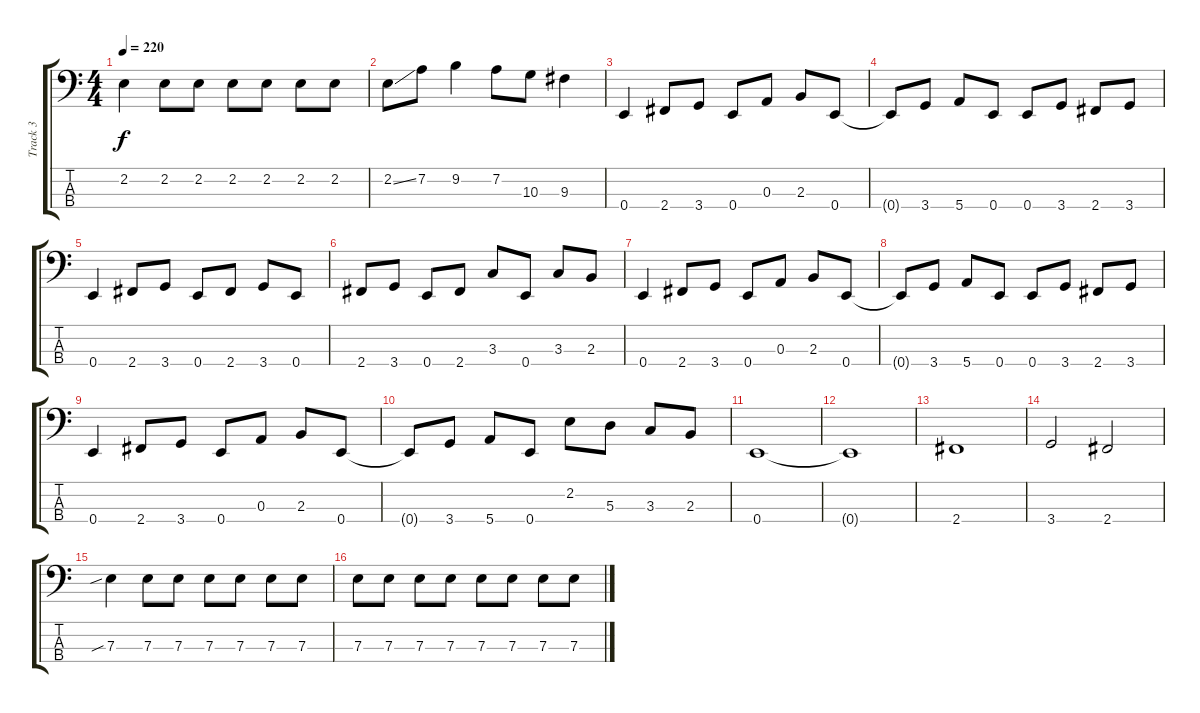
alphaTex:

\track ("Track 3" "Track 3") {instrument electricbasspick}
\staff {score tabs}
\tuning (G2 D2 A1 E1) {hide}
\ts (4 4)
\tempo 220
\clef f4
\ks c
2.2.4{dy f} 2.2.8 2.2.8 2.2.8 2.2.8 2.2.8 2.2.8 |
2.2{ss}.8 7.2.8 9.2.4 7.2.8 10.3.8 9.3.4 |
0.4.4 2.4.8 3.4.8 0.4.8 0.3.8 2.3.8 0.4.8 |
0.4{t}.8 3.4.8 5.4.8 0.4.8 0.4.8 3.4.8 2.4.8 3.4.8 |
0.4.4 2.4.8 3.4.8 0.4.8 2.4.8 3.4.8 0.4.8 |
2.4.8 3.4.8 0.4.8 2.4.8 3.3.8 0.4.8 3.3.8 2.3.8 |
0.4.4 2.4.8 3.4.8 0.4.8 0.3.8 2.3.8 0.4.8 |
0.4{t}.8 3.4.8 5.4.8 0.4.8 0.4.8 3.4.8 2.4.8 3.4.8 |
0.4.4 2.4.8 3.4.8 0.4.8 0.3.8 2.3.8 0.4.8 |
0.4{t}.8 3.4.8 5.4.8 0.4.8 2.2.8 5.3.8 3.3.8 2.3.8 |
0.4.1 |
0.4{t}.1 |
2.4.1 |
3.4.2 2.4.2 |
7.3{sib}.4 7.3.8 7.3.8 7.3.8 7.3.8 7.3.8 7.3.8 |
7.3.8 7.3.8 7.3.8 7.3.8 7.3.8 7.3.8 7.3.8 7.3.8
